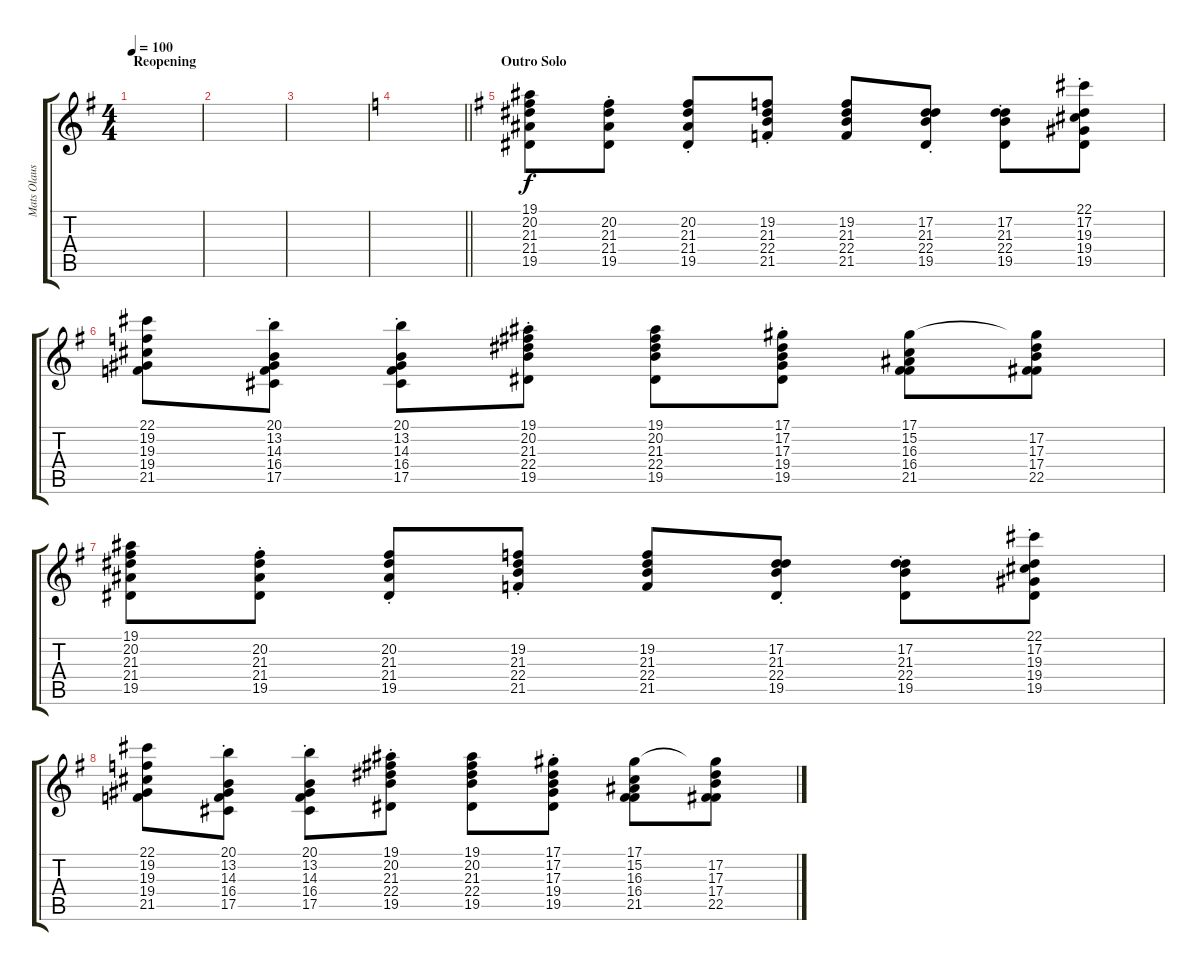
\track ("Mats Olausson " "Mats Olaus") {instrument stringensemble1}
\staff {score tabs}
\tuning (Eb4 Bb3 Gb3 Db3 Ab2 Eb2) {hide}
\ts (4 4)
\section ("" "Reopening")
\tempo 100
\clef g2
\ks g
|
|
|
\barLineRight lightlight
\ks c
|
\section ("" "Outro Solo")
\ks g
(19.1 20.2 21.3 21.4 19.5).8 (20.2{st} 21.3{st} 21.4{st} 19.5{st}).8 (20.2{st} 21.3{st} 21.4{st} 19.5{st}).8 (19.2{st} 21.3{st} 22.4{st} 21.5{st}).8 (19.2 21.3 22.4 21.5).8 (17.2{st} 21.3{st} 22.4{st} 19.5{st}).8 (17.2{st} 21.3{st} 22.4{st} 19.5{st}).8 (22.1{st} 17.2{st} 19.3{st} 19.4{st} 19.5{st}).8 |
(22.1 19.2 19.3 19.4 21.5).8 (20.1{st} 13.2{st} 14.3{st} 16.4{st} 17.5{st}).8 (20.1{st} 13.2{st} 14.3{st} 16.4{st} 17.5{st}).8 (19.1{st} 20.2{st} 21.3{st} 22.4{st} 19.5{st}).8 (19.1 20.2 21.3 22.4 19.5).8 (17.1{st} 17.2{st} 17.3{st} 19.4{st} 19.5{st}).8 (17.1 15.2 16.3 16.4 21.5).8 (17.1{t} 17.2 17.3 17.4 22.5).8 |
(19.1 20.2 21.3 21.4 19.5).8 (20.2{st} 21.3{st} 21.4{st} 19.5{st}).8 (20.2{st} 21.3{st} 21.4{st} 19.5{st}).8 (19.2{st} 21.3{st} 22.4{st} 21.5{st}).8 (19.2 21.3 22.4 21.5).8 (17.2{st} 21.3{st} 22.4{st} 19.5{st}).8 (17.2{st} 21.3{st} 22.4{st} 19.5{st}).8 (22.1{st} 17.2{st} 19.3{st} 19.4{st} 19.5{st}).8 |
(22.1 19.2 19.3 19.4 21.5).8 (20.1{st} 13.2{st} 14.3{st} 16.4{st} 17.5{st}).8 (20.1{st} 13.2{st} 14.3{st} 16.4{st} 17.5{st}).8 (19.1{st} 20.2{st} 21.3{st} 22.4{st} 19.5{st}).8 (19.1 20.2 21.3 22.4 19.5).8 (17.1{st} 17.2{st} 17.3{st} 19.4{st} 19.5{st}).8 (17.1 15.2 16.3 16.4 21.5).8 (17.1{t} 17.2 17.3 17.4 22.5).8
